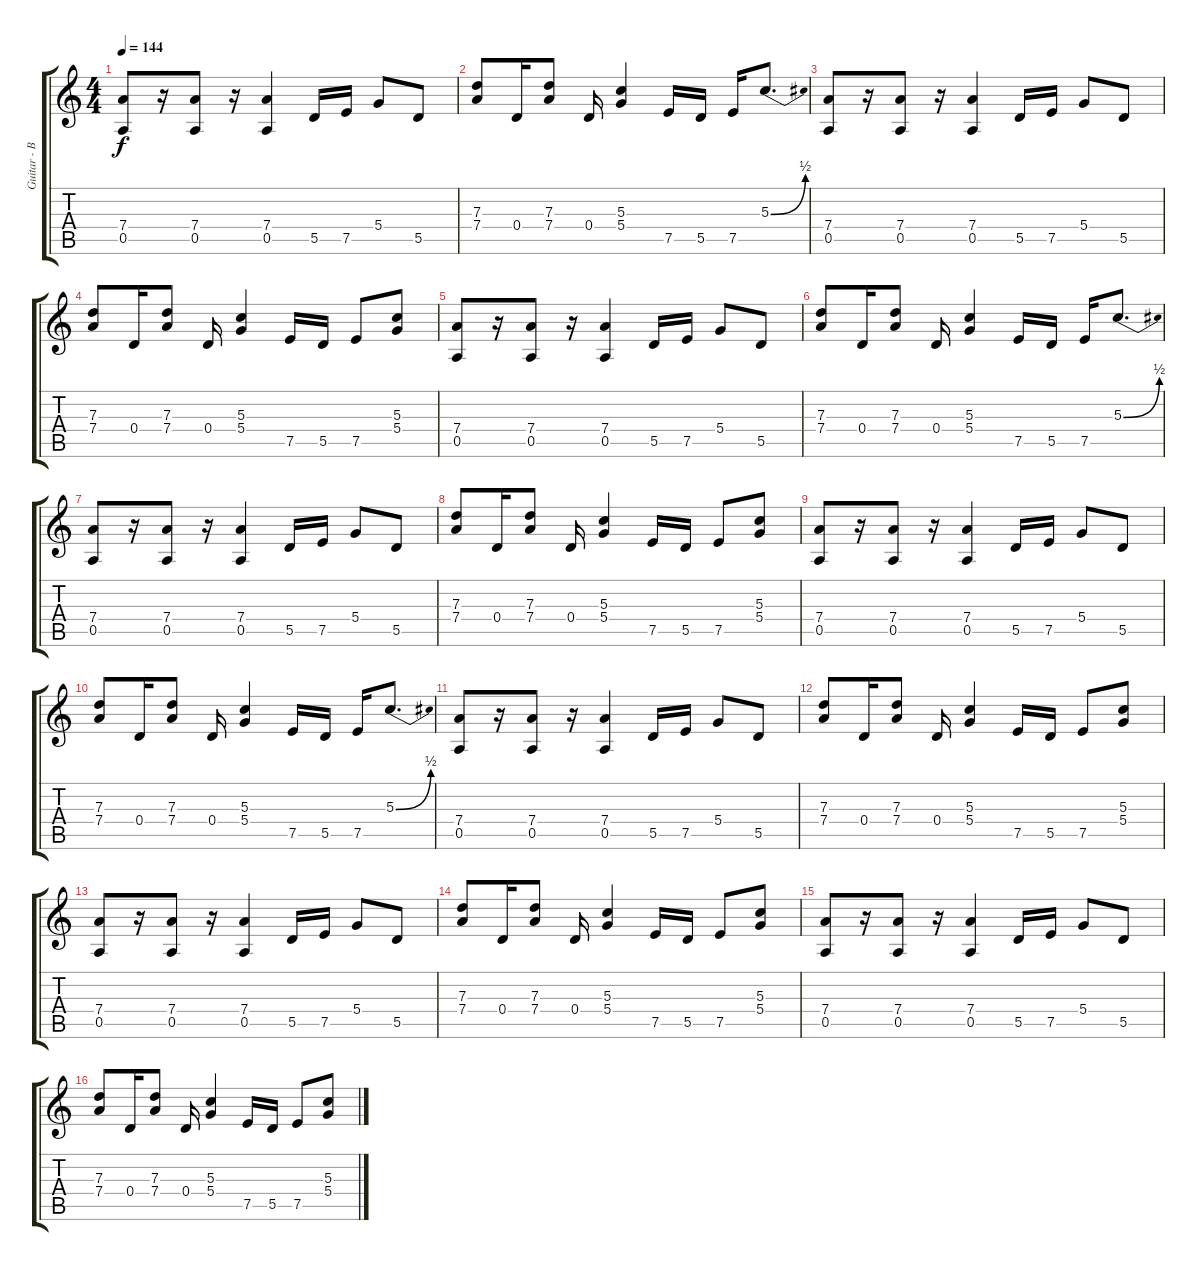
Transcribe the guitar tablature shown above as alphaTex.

\track ("Guitar - Brian Tatler" "Guitar - B") {instrument overdrivenguitar}
\staff {score tabs}
\tuning (E4 B3 G3 D3 A2 E2) {hide}
\ts (4 4)
\tempo 144
\clef g2
\ks c
(7.4 0.5).8{dy f} r.16 (7.4 0.5).8 r.16 (7.4 0.5).4 5.5.16 7.5.16 5.4.8 5.5.8 |
(7.3 7.4).8 0.4.16 (7.3 7.4).8 0.4.16 (5.3 5.4).4 7.5.16 5.5.16 7.5.16 5.3{be (bend 0 0 60 2)}.8{d} |
(7.4 0.5).8 r.16 (7.4 0.5).8 r.16 (7.4 0.5).4 5.5.16 7.5.16 5.4.8 5.5.8 |
(7.3 7.4).8 0.4.16 (7.3 7.4).8 0.4.16 (5.3 5.4).4 7.5.16 5.5.16 7.5.8 (5.3 5.4).8 |
(7.4 0.5).8 r.16 (7.4 0.5).8 r.16 (7.4 0.5).4 5.5.16 7.5.16 5.4.8 5.5.8 |
(7.3 7.4).8 0.4.16 (7.3 7.4).8 0.4.16 (5.3 5.4).4 7.5.16 5.5.16 7.5.16 5.3{be (bend 0 0 60 2)}.8{d} |
(7.4 0.5).8 r.16 (7.4 0.5).8 r.16 (7.4 0.5).4 5.5.16 7.5.16 5.4.8 5.5.8 |
(7.3 7.4).8 0.4.16 (7.3 7.4).8 0.4.16 (5.3 5.4).4 7.5.16 5.5.16 7.5.8 (5.3 5.4).8 |
(7.4 0.5).8 r.16 (7.4 0.5).8 r.16 (7.4 0.5).4 5.5.16 7.5.16 5.4.8 5.5.8 |
(7.3 7.4).8 0.4.16 (7.3 7.4).8 0.4.16 (5.3 5.4).4 7.5.16 5.5.16 7.5.16 5.3{be (bend 0 0 60 2)}.8{d} |
(7.4 0.5).8 r.16 (7.4 0.5).8 r.16 (7.4 0.5).4 5.5.16 7.5.16 5.4.8 5.5.8 |
(7.3 7.4).8 0.4.16 (7.3 7.4).8 0.4.16 (5.3 5.4).4 7.5.16 5.5.16 7.5.8 (5.3 5.4).8 |
(7.4 0.5).8 r.16 (7.4 0.5).8 r.16 (7.4 0.5).4 5.5.16 7.5.16 5.4.8 5.5.8 |
(7.3 7.4).8 0.4.16 (7.3 7.4).8 0.4.16 (5.3 5.4).4 7.5.16 5.5.16 7.5.8 (5.3 5.4).8 |
(7.4 0.5).8 r.16 (7.4 0.5).8 r.16 (7.4 0.5).4 5.5.16 7.5.16 5.4.8 5.5.8 |
(7.3 7.4).8 0.4.16 (7.3 7.4).8 0.4.16 (5.3 5.4).4 7.5.16 5.5.16 7.5.8 (5.3 5.4).8
